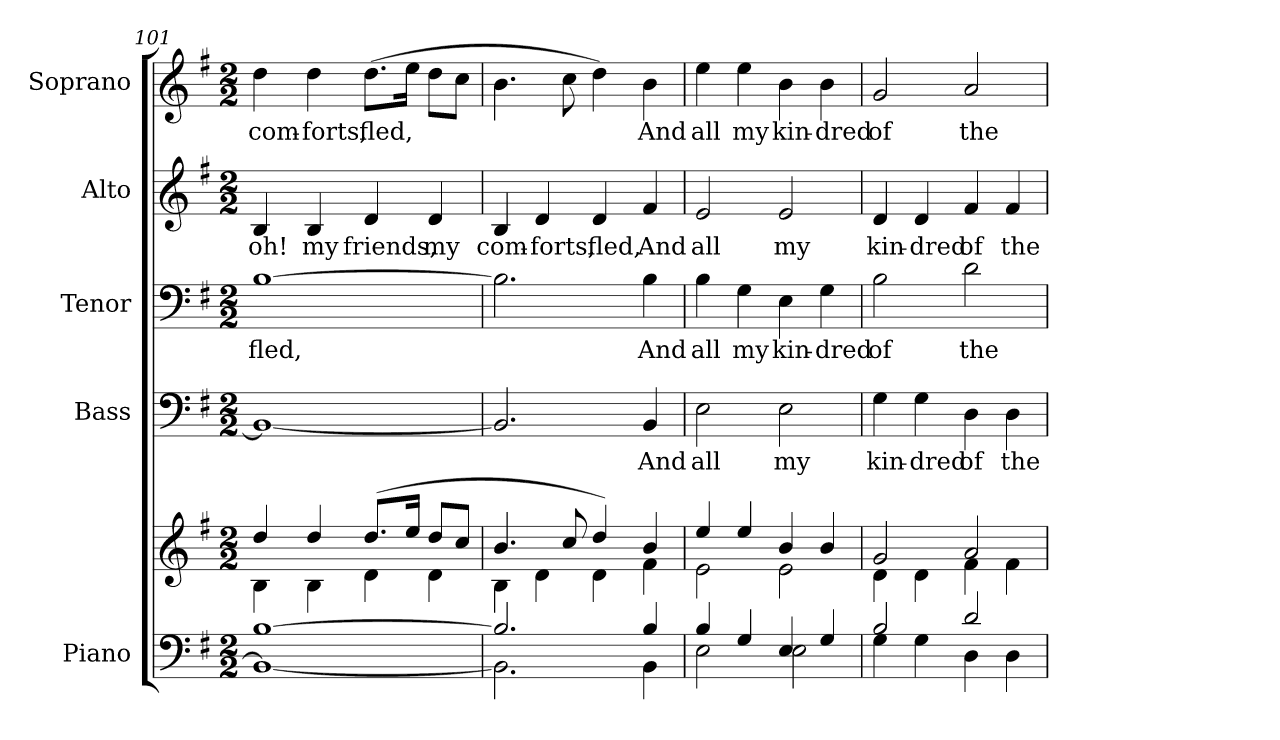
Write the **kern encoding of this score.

**kern	**kern	**kern	**text	**kern	**text	**kern	**text	**kern	**text
*part5	*part5	*part4	*part4	*part3	*part3	*part2	*part2	*part1	*part1
*staff6	*staff5	*staff4	*staff4	*staff3	*staff3	*staff2	*staff2	*staff1	*staff1
*I"Piano	*	*I"Bass	*	*I"Tenor	*	*I"Alto	*	*I"Soprano	*
*I'Pno.	*	*I'B.	*	*I'T.	*	*I'A.	*	*I'S.	*
!!LO:PB:g=z
*clefF4	*clefG2	*clefF4	*	*clefF4	*	*clefG2	*	*clefG2	*
*k[f#]	*k[f#]	*k[f#]	*	*k[f#]	*	*k[f#]	*	*k[f#]	*
*G:	*G:	*G:	*	*G:	*	*G:	*	*G:	*
*M2/2	*M2/2	*M2/2	*	*M2/2	*	*M2/2	*	*M2/2	*
=101	=101	=101	=101	=101	=101	=101	=101	=101	=101
*^	*^	*	*	*	*	*	*	*	*
!	!	!	!	!	!	!	!LO:LY:b:color=#000000	!	!	!	!
!	!	!	!	!	!	!	!	!	!LO:LY:b:color=#000000	!	!
!	!	!	!	!	!	!	!	!	!	!	!LO:LY:b:color=#000000
[>1Bi	1BBi_<	4ddi/	4Bi\	1BBi_<	.	[>1Bi	fled,	4Bi/	oh!	4ddi\	com-
!	!	!	!	!	!	!	!	!	!LO:LY:b:color=#000000	!	!
!	!	!	!	!	!	!	!	!	!	!	!LO:LY:b:color=#000000
.	.	4ddi/	4Bi\	.	.	.	.	4Bi/	my	4ddi\	-forts,
!	!	!	!	!	!	!	!	!	!LO:LY:b:color=#000000	!	!
!	!	!	!	!	!	!	!	!	!	!	!LO:LY:b:color=#000000
.	.	(8.ddi/L	4di\	.	.	.	.	4di/	friends,	(8.ddi\L	fled,
.	.	16eei/Jk	.	.	.	.	.	.	.	16eei\Jk	.
!	!	!	!	!	!	!	!	!	!LO:LY:b:color=#000000	!	!
.	.	8ddi/L	4di\	.	.	.	.	4di/	my	8ddi\L	.
.	.	8cci/J	.	.	.	.	.	.	.	8cci\J	.
=102	=102	=102	=102	=102	=102	=102	=102	=102	=102	=102	=102
!	!	!	!	!	!	!	!	!	!LO:LY:b:color=#000000	!	!
2.Bi/]	2.BBi\]	4.bi/	4Bi\	2.BBi/]	.	2.Bi\]	.	4Bi/	com-	4.bi\	.
!	!	!	!	!	!	!	!	!	!LO:LY:b:color=#000000	!	!
.	.	.	4di\	.	.	.	.	4di/	-forts,	.	.
.	.	8cci/	.	.	.	.	.	.	.	8cci\	.
!	!	!	!	!	!	!	!	!	!LO:LY:b:color=#000000	!	!
.	.	4ddi/)	4di\	.	.	.	.	4di/	fled,	4ddi\)	.
!	!	!	!	!	!LO:LY:b:color=#000000	!	!	!	!	!	!
!	!	!	!	!	!	!	!LO:LY:b:color=#000000	!	!	!	!
!	!	!	!	!	!	!	!	!	!LO:LY:b:color=#000000	!	!
!	!	!	!	!	!	!	!	!	!	!	!LO:LY:b:color=#000000
4Bi/	4BBi\	4bi/	4f#i\	4BBi/	And	4Bi\	And	4f#i/	And	4bi\	And
=103	=103	=103	=103	=103	=103	=103	=103	=103	=103	=103	=103
!	!	!	!	!	!LO:LY:b:color=#000000	!	!	!	!	!	!
!	!	!	!	!	!	!	!LO:LY:b:color=#000000	!	!	!	!
!	!	!	!	!	!	!	!	!	!LO:LY:b:color=#000000	!	!
!	!	!	!	!	!	!	!	!	!	!	!LO:LY:b:color=#000000
4Bi/	2Ei\	4eei/	2ei\	2Ei\	all	4Bi\	all	2ei/	all	4eei\	all
!	!	!	!	!	!	!	!LO:LY:b:color=#000000	!	!	!	!
!	!	!	!	!	!	!	!	!	!	!	!LO:LY:b:color=#000000
4Gi/	.	4eei/	.	.	.	4Gi\	my	.	.	4eei\	my
!	!	!	!	!	!LO:LY:b:color=#000000	!	!	!	!	!	!
!	!	!	!	!	!	!	!LO:LY:b:color=#000000	!	!	!	!
!	!	!	!	!	!	!	!	!	!LO:LY:b:color=#000000	!	!
!	!	!	!	!	!	!	!	!	!	!	!LO:LY:b:color=#000000
4Ei/	2Ei\	4bi/	2ei\	2Ei\	my	4Ei\	kin-	2ei/	my	4bi\	kin-
!	!	!	!	!	!	!	!LO:LY:b:color=#000000	!	!	!	!
!	!	!	!	!	!	!	!	!	!	!	!LO:LY:b:color=#000000
4Gi/	.	4bi/	.	.	.	4Gi\	-dred	.	.	4bi\	-dred
=104	=104	=104	=104	=104	=104	=104	=104	=104	=104	=104	=104
!	!	!	!	!	!LO:LY:b:color=#000000	!	!	!	!	!	!
!	!	!	!	!	!	!	!LO:LY:b:color=#000000	!	!	!	!
!	!	!	!	!	!	!	!	!	!LO:LY:b:color=#000000	!	!
!	!	!	!	!	!	!	!	!	!	!	!LO:LY:b:color=#000000
2Bi/	4Gi\	2gi/	4di\	4Gi\	kin-	2Bi\	of	4di/	kin-	2gi/	of
!	!	!	!	!	!LO:LY:b:color=#000000	!	!	!	!	!	!
!	!	!	!	!	!	!	!	!	!LO:LY:b:color=#000000	!	!
.	4Gi\	.	4di\	4Gi\	-dred	.	.	4di/	-dred	.	.
!	!	!	!	!	!LO:LY:b:color=#000000	!	!	!	!	!	!
!	!	!	!	!	!	!	!LO:LY:b:color=#000000	!	!	!	!
!	!	!	!	!	!	!	!	!	!LO:LY:b:color=#000000	!	!
!	!	!	!	!	!	!	!	!	!	!	!LO:LY:b:color=#000000
2di/	4Di\	2ai/	4f#i\	4Di\	of	2di\	the	4f#i/	of	2ai/	the
!	!	!	!	!	!LO:LY:b:color=#000000	!	!	!	!	!	!
!	!	!	!	!	!	!	!	!	!LO:LY:b:color=#000000	!	!
.	4Di\	.	4f#i\	4Di\	the	.	.	4f#i/	the	.	.
*v	*v	*	*	*	*	*	*	*	*	*	*
*	*v	*v	*	*	*	*	*	*	*	*
=	=	=	=	=	=	=	=	=	=
*-	*-	*-	*-	*-	*-	*-	*-	*-	*-
